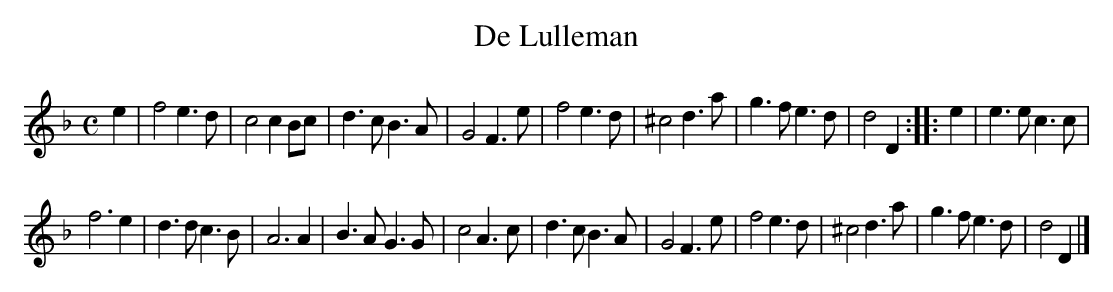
X:1
T:De Lulleman
M:C
K:Dmin
e2|f4e3d|c4c2Bc|d3cB3A|G4F3e|f4e3d|^c4d3a|g3fe3d|d4D2:||:e2|e3ec3c|
f6e2|d3dc3B|A6A2|B3AG3G|c4A3c|d3cB3A|G4F3e|f4e3d|^c4d3a|g3fe3d|d4D2|]
